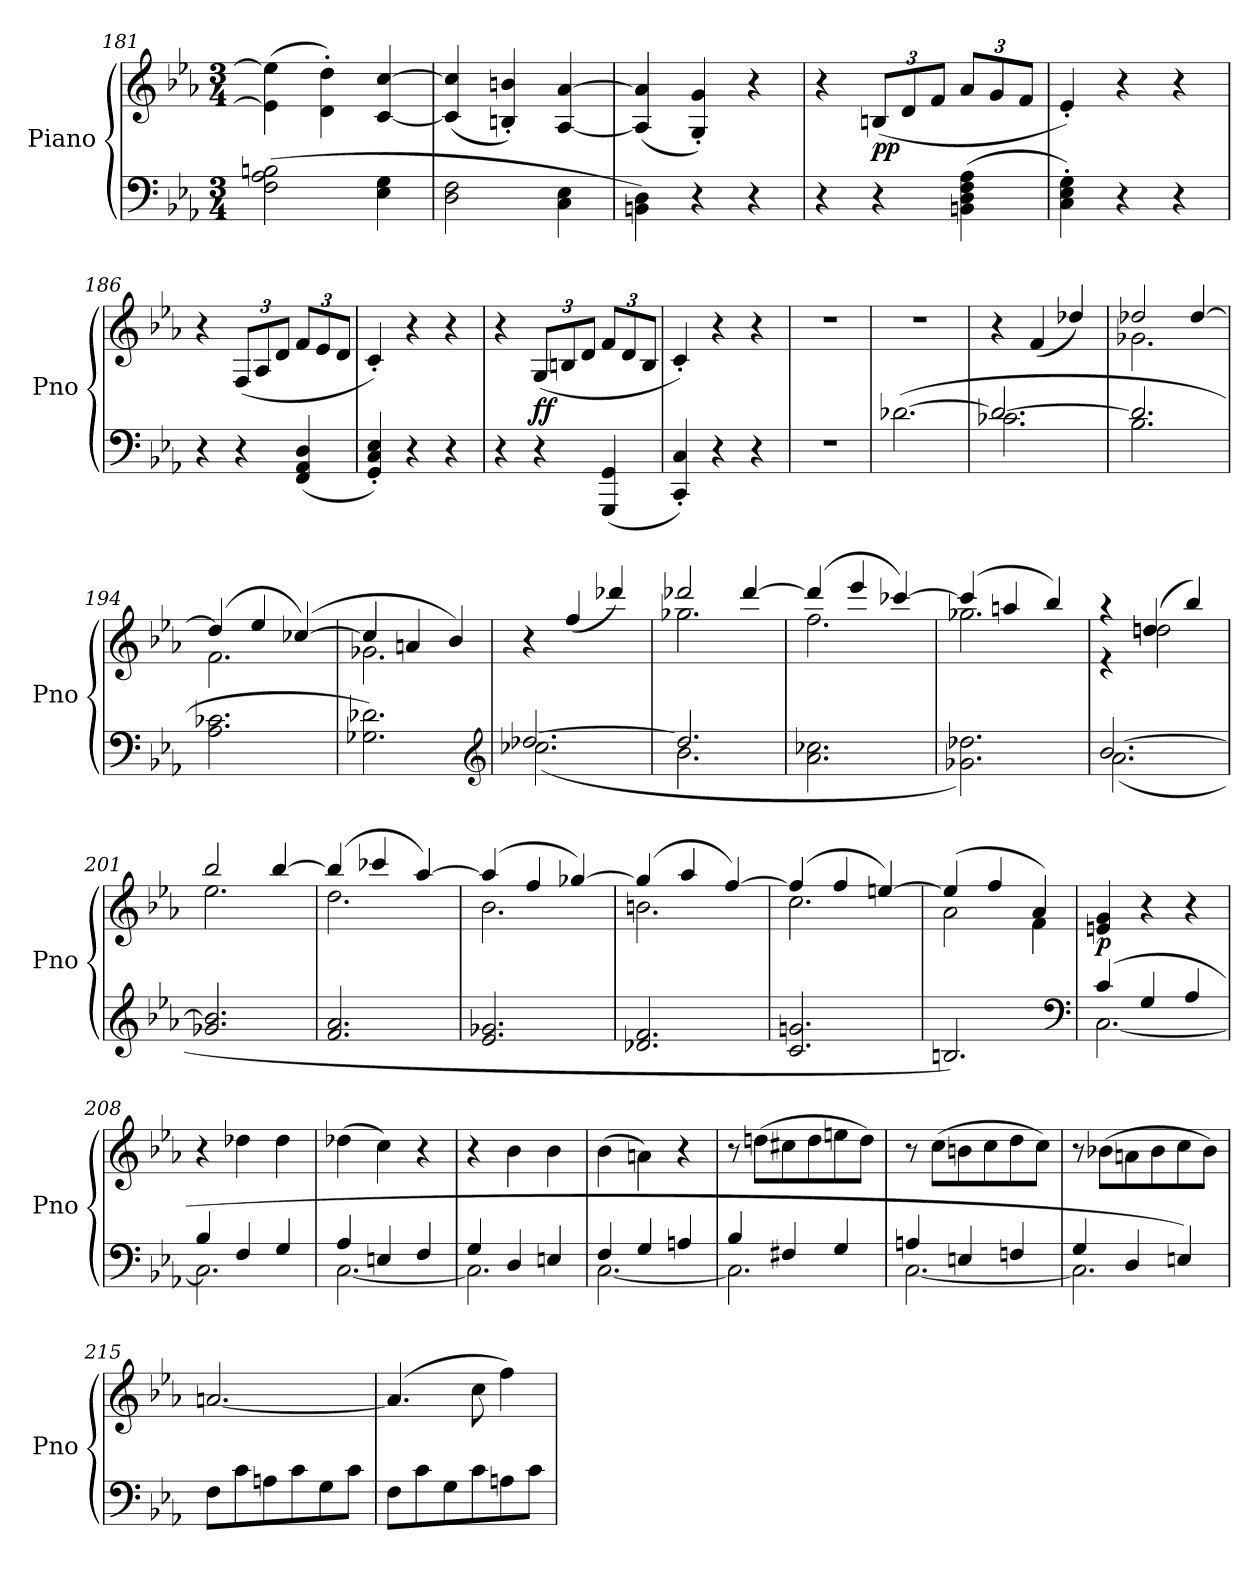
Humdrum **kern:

**kern	**kern	**dynam
*part1	*part1	*part1
*staff2	*staff1	*staff1/2
*I"Piano	*	*
*I'Pno	*	*
*clefF4	*clefG2	*
*k[b-e-a-]	*k[b-e-a-]	*
*c:	*c:	*
*M3/4	*M3/4	*
=181	=181	=181
(2F\ 2A-\ 2Bn\	(4e-]\ 4ee-]\	.
.	4d'\ 4dd'\)	.
4E-\ 4G\	[4c/ [4cc/	.
=182	=182	=182
2D\ 2F\	(4c]/ 4cc]/	.
.	4Bn'/ 4bn'/)	.
4C\ 4E-\	[4A-/ [4a-/	.
=183	=183	=183
4BBn\ 4D\)	(4A-]/ 4a-]/	.
4r	4G'/ 4g'/)	.
4r	4r	.
=184	=184	=184
4r	4r	.
4r	(12Bn/L	pp
.	12d/	.
.	12f/J	.
(4BBn\ 4D\ 4F\ 4A-\	12a-/L	.
.	12g/	.
.	12f/J	.
=185	=185	=185
4C'\ 4E-'\ 4G'\)	4e-'/)	.
4r	4r	.
4r	4r	.
=186	=186	=186
4r	4r	.
4r	(12F/L	.
.	12A-/	.
.	12d/J	.
(4FF/ 4AA-/ 4D/	12f/L	.
.	12e-/	.
.	12d/J	.
=187	=187	=187
4GG'/ 4C'/ 4E-'/)	4c'/)	.
4r	4r	.
4r	4r	.
=188	=188	=188
4r	4r	.
4r	(12G/L	ff
.	12Bn/	.
.	12d/J	.
(4GGG/ 4GG/	12f/L	.
.	12d/	.
.	12B/J	.
=189	=189	=189
4CC'/ 4C'/)	4c'/)	.
4r	4r	.
4r	4r	.
=190	=190	=190
2.r	2.r	.
=191	=191	=191
([2.d-X\	2.r	.
=192	=192	=192
*^	*	*
2.d-/_	2.c-X\	4r	.
.	.	(4f/	.
.	.	4dd-X/)	.
=193	=193	=193	=193
*	*	*^	*
2.d-/]	2.B-\	2dd-X/	2.g-X\	.
.	.	[4dd-/	.	.
*v	*v	*	*	*
=194	=194	=194	=194
2.A-\ 2.c-X\	(4dd-/]	2.f\	.
.	4ee-/	.	.
.	([4cc-X/)	.	.
=195	=195	=195	=195
2.G-X\ 2.d-X\)	4cc-/]	2.g-X\	.
.	4an/	.	.
.	4b-/)	.	.
*	*v	*v	*
*clefG2	*	*
=196	=196	=196
*^	*	*
[2.dd-X/	(2.cc-X\	4r	.
.	.	(4ff/	.
.	.	4ddd-X/)	.
=197	=197	=197	=197
*	*	*^	*
2.dd-/]	2.b-\	2ddd-X/	2.gg-X\	.
.	.	[4ddd-/	.	.
*v	*v	*	*	*
=198	=198	=198	=198
2.a-\ 2.cc-X\	(4ddd-/]	2.ff\	.
.	4eee-/	.	.
.	[4ccc-X/)	.	.
=199	=199	=199	=199
2.g-X\ 2.dd-X\)	(4ccc-/]	2.gg-X\	.
.	4aan/	.	.
.	4bb-/)	.	.
=200	=200	=200	=200
*^	*	*	*
[2.b-/	(2.a-\	4r	4r	.
.	.	(4ddn/	2ddn\	.
.	.	4bb-/)	.	.
*v	*v	*	*	*
=201	=201	=201	=201
2.g-X/ 2.b-]/	2bb-/	2.ee-\	.
.	[4bb-/	.	.
=202	=202	=202	=202
2.f/ 2.a-/	(4bb-/]	2.dd\	.
.	4ccc-X/	.	.
.	[4aa-/)	.	.
=203	=203	=203	=203
2.e-/ 2.g-X/	(4aa-/]	2.b-\	.
.	4ff/	.	.
.	[4gg-X/)	.	.
=204	=204	=204	=204
2.d-X/ 2.f/	(4gg-/]	2.bn\	.
.	4aa-/	.	.
.	[4ff/)	.	.
=205	=205	=205	=205
2.c/ 2.gn/	(4ff/]	2.cc\	.
.	4ff/	.	.
.	[4een/)	.	.
=206	=206	=206	=206
2.Bn/)	(4ee/]	2a-\	.
.	4ff/	.	.
.	4a-/)	4f\	.
*	*v	*v	*
*clefF4	*	*
=207	=207	=207
*^	*	*
(4c/	[2.C\	4en/ 4g/	p
4G/	.	4r	.
4A-/	.	4r	.
=208	=208	=208	=208
4B-/	2.C\]	4r	.
4F/	.	4dd-X\	.
4G/	.	4dd-\	.
=209	=209	=209	=209
4A-/	[2.C\	(4dd-X\	.
4En/	.	4cc\)	.
4F/	.	4r	.
=210	=210	=210	=210
4G/	2.C\]	4r	.
4D/	.	4b-\	.
4En/	.	4b-\	.
=211	=211	=211	=211
4F/	[2.C\	(4b-\	.
4G/	.	4an\)	.
4An/	.	4r	.
=212	=212	=212	=212
4B-/	2.C\]	8r	.
.	.	(8ddn\L	.
4F#X/	.	8cc#X\	.
.	.	8dd\	.
4G/	.	8een\	.
.	.	8dd\J)	.
=213	=213	=213	=213
4An/	[2.C\	8r	.
.	.	(8cc\L	.
4En/	.	8bn\	.
.	.	8cc\	.
4Fn/	.	8dd\	.
.	.	8cc\J)	.
=214	=214	=214	=214
4G/	2.C\]	8r	.
.	.	(8b-X\L	.
4D/	.	8an\	.
.	.	8b-\	.
4En/)	.	8cc\	.
.	.	8b-\J)	.
*v	*v	*	*
=215	=215	=215
8F\L	[2.an/	.
8c\	.	.
8An\	.	.
8c\	.	.
8G\	.	.
8c\J	.	.
=216	=216	=216
8F\L	(4.a/]	.
8c\	.	.
8G\	.	.
8c\	8cc\	.
8An\	4ff\)	.
8c\J	.	.
=	=	=
*-	*-	*-
